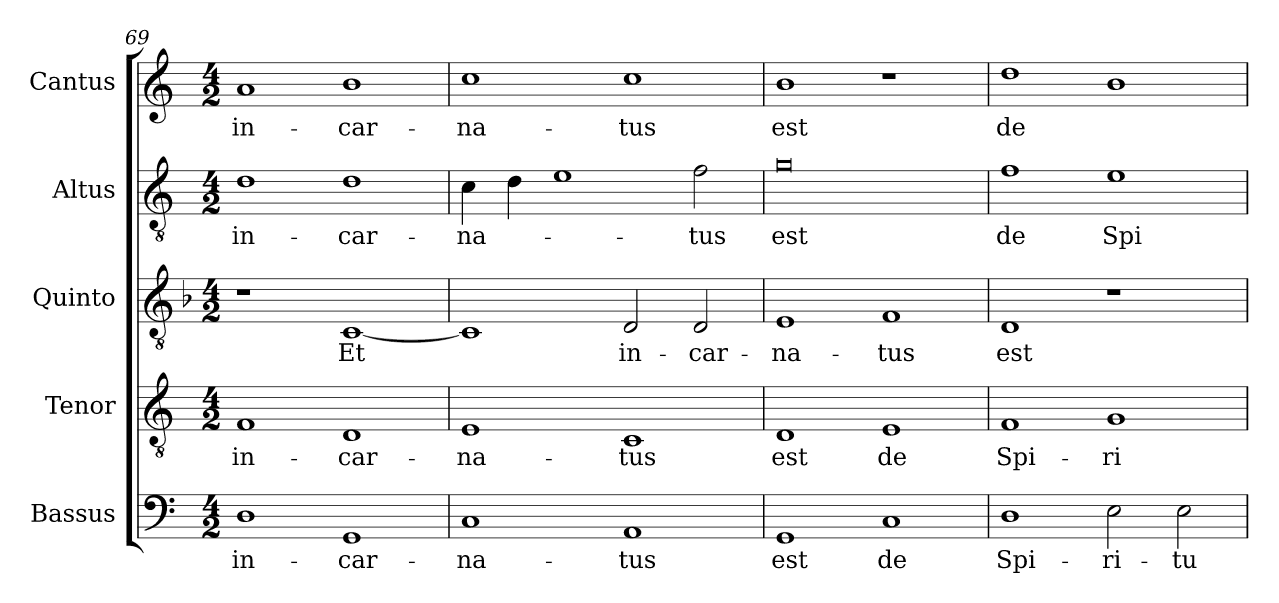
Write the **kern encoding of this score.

**kern	**text	**kern	**text	**kern	**text	**kern	**text	**kern	**text
*part5	*part5	*part4	*part4	*part3	*part3	*part2	*part2	*part1	*part1
*staff5	*staff5	*staff4	*staff4	*staff3	*staff3	*staff2	*staff2	*staff1	*staff1
*I"Bassus	*	*I"Tenor	*	*I"Quinto	*	*I"Altus	*	*I"Cantus	*
*clefF4	*	*clefGv2	*	*clefGv2	*	*clefGv2	*	*clefG2	*
*	*	*	*	*ITrd-4c-7	*	*	*	*	*
*k[]	*	*k[]	*	*k[]	*	*k[]	*	*k[]	*
*C:	*	*C:	*	*C:	*	*C:	*	*C:	*
*M4/2	*	*M4/2	*	*M4/2	*	*M4/2	*	*M4/2	*
=69	=69	=69	=69	=69	=69	=69	=69	=69	=69
!	!LO:LY:b:color=#000000	!	!	!	!	!	!	!	!
!	!	!	!LO:LY:b:color=#000000	!	!	!	!	!	!
!	!	!	!	!	!	!	!LO:LY:b:color=#000000	!	!
!	!	!	!	!	!	!	!	!	!LO:LY:b:color=#000000
1Di	in-	1Fi	in-	1r	.	1di	in-	1ai	in-
!	!LO:LY:b:color=#000000	!	!	!	!	!	!	!	!
!	!	!	!LO:LY:b:color=#000000	!	!	!	!	!	!
!	!	!	!	!	!LO:LY:b:color=#000000	!	!	!	!
!	!	!	!	!	!	!	!LO:LY:b:color=#000000	!	!
!	!	!	!	!	!	!	!	!	!LO:LY:b:color=#000000
1GGi	-car-	1Di	-car-	[<1Gi	Et	1di	-car-	1bi	-car-
=70	=70	=70	=70	=70	=70	=70	=70	=70	=70
!	!LO:LY:b:color=#000000	!	!	!	!	!	!	!	!
!	!	!	!LO:LY:b:color=#000000	!	!	!	!	!	!
!	!	!	!	!	!	!	!LO:LY:b:color=#000000	!	!
!	!	!	!	!	!	!	!	!	!LO:LY:b:color=#000000
1Ci	-na-	1Ei	-na-	1Gi]	.	4ci\	-na-	1cci	-na-
.	.	.	.	.	.	4di\	.	.	.
.	.	.	.	.	.	1ei	.	.	.
!	!LO:LY:b:color=#000000	!	!	!	!	!	!	!	!
!	!	!	!LO:LY:b:color=#000000	!	!	!	!	!	!
!	!	!	!	!	!LO:LY:b:color=#000000	!	!	!	!
!	!	!	!	!	!	!	!	!	!LO:LY:b:color=#000000
1AAi	-tus	1Ci	-tus	2Ai/	in-	.	.	1cci	-tus
!	!	!	!	!	!LO:LY:b:color=#000000	!	!	!	!
!	!	!	!	!	!	!	!LO:LY:b:color=#000000	!	!
.	.	.	.	2Ai/	-car-	2fi\	-tus	.	.
=71	=71	=71	=71	=71	=71	=71	=71	=71	=71
!	!LO:LY:b:color=#000000	!	!	!	!	!	!	!	!
!	!	!	!LO:LY:b:color=#000000	!	!	!	!	!	!
!	!	!	!	!	!LO:LY:b:color=#000000	!	!	!	!
!	!	!	!	!	!	!	!LO:LY:b:color=#000000	!	!
!	!	!	!	!	!	!	!	!	!LO:LY:b:color=#000000
1GGi	est	1Di	est	1Bi	-na-	0gi	est	1bi	est
!	!LO:LY:b:color=#000000	!	!	!	!	!	!	!	!
!	!	!	!LO:LY:b:color=#000000	!	!	!	!	!	!
!	!	!	!	!	!LO:LY:b:color=#000000	!	!	!	!
1Ci	de	1Ei	de	1ci	-tus	.	.	1r	.
=72	=72	=72	=72	=72	=72	=72	=72	=72	=72
!	!LO:LY:b:color=#000000	!	!	!	!	!	!	!	!
!	!	!	!LO:LY:b:color=#000000	!	!	!	!	!	!
!	!	!	!	!	!LO:LY:b:color=#000000	!	!	!	!
!	!	!	!	!	!	!	!LO:LY:b:color=#000000	!	!
!	!	!	!	!	!	!	!	!	!LO:LY:b:color=#000000
1Di	Spi-	1Fi	Spi-	1Ai	est	1fi	de	1ddi	de
!	!LO:LY:b:color=#000000	!	!	!	!	!	!	!	!
!	!	!	!LO:LY:b:color=#000000	!	!	!	!	!	!
!	!	!	!	!	!	!	!LO:LY:b:color=#000000	!	!
2Ei\	-ri-	1Gi	-ri-	1r	.	1ei	Spi-	1bi	.
!	!LO:LY:b:color=#000000	!	!	!	!	!	!	!	!
2Ei\	-tu	.	.	.	.	.	.	.	.
=	=	=	=	=	=	=	=	=	=
*-	*-	*-	*-	*-	*-	*-	*-	*-	*-
